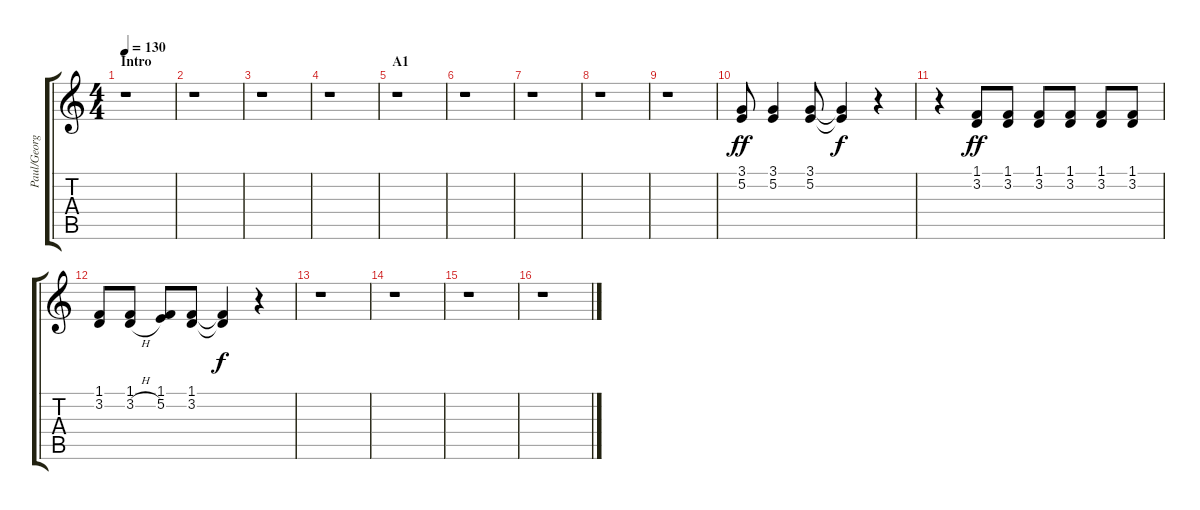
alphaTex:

\track ("Paul/George" "Paul/Georg") {instrument altosax}
\staff {score tabs}
\tuning (E4 B3 G3 D3 A2 E2) {hide}
\ts (4 4)
\section ("" "Intro")
\tempo 130
\clef g2
\ks c
r.1{dy ff instrument altosax} |
r.1 |
r.1 |
r.1 |
\section ("" "A1")
r.1 |
r.1 |
r.1 |
r.1 |
r.1 |
(3.1 5.2).8 (3.1 5.2).4 (3.1 5.2).8 (3.1{t} 5.2{t}).4{dy f} r.4 |
r.4 (1.1 3.2).8{dy ff} (1.1 3.2).8 (1.1 3.2).8 (1.1 3.2).8 (1.1 3.2).8 (1.1 3.2).8 |
(1.1 3.2).8 (1.1 3.2{h}).8 (1.1 5.2).8 (1.1 3.2).8 (1.1{t} 3.2{t}).4{dy f} r.4 |
r.1 |
r.1 |
r.1 |
r.1
